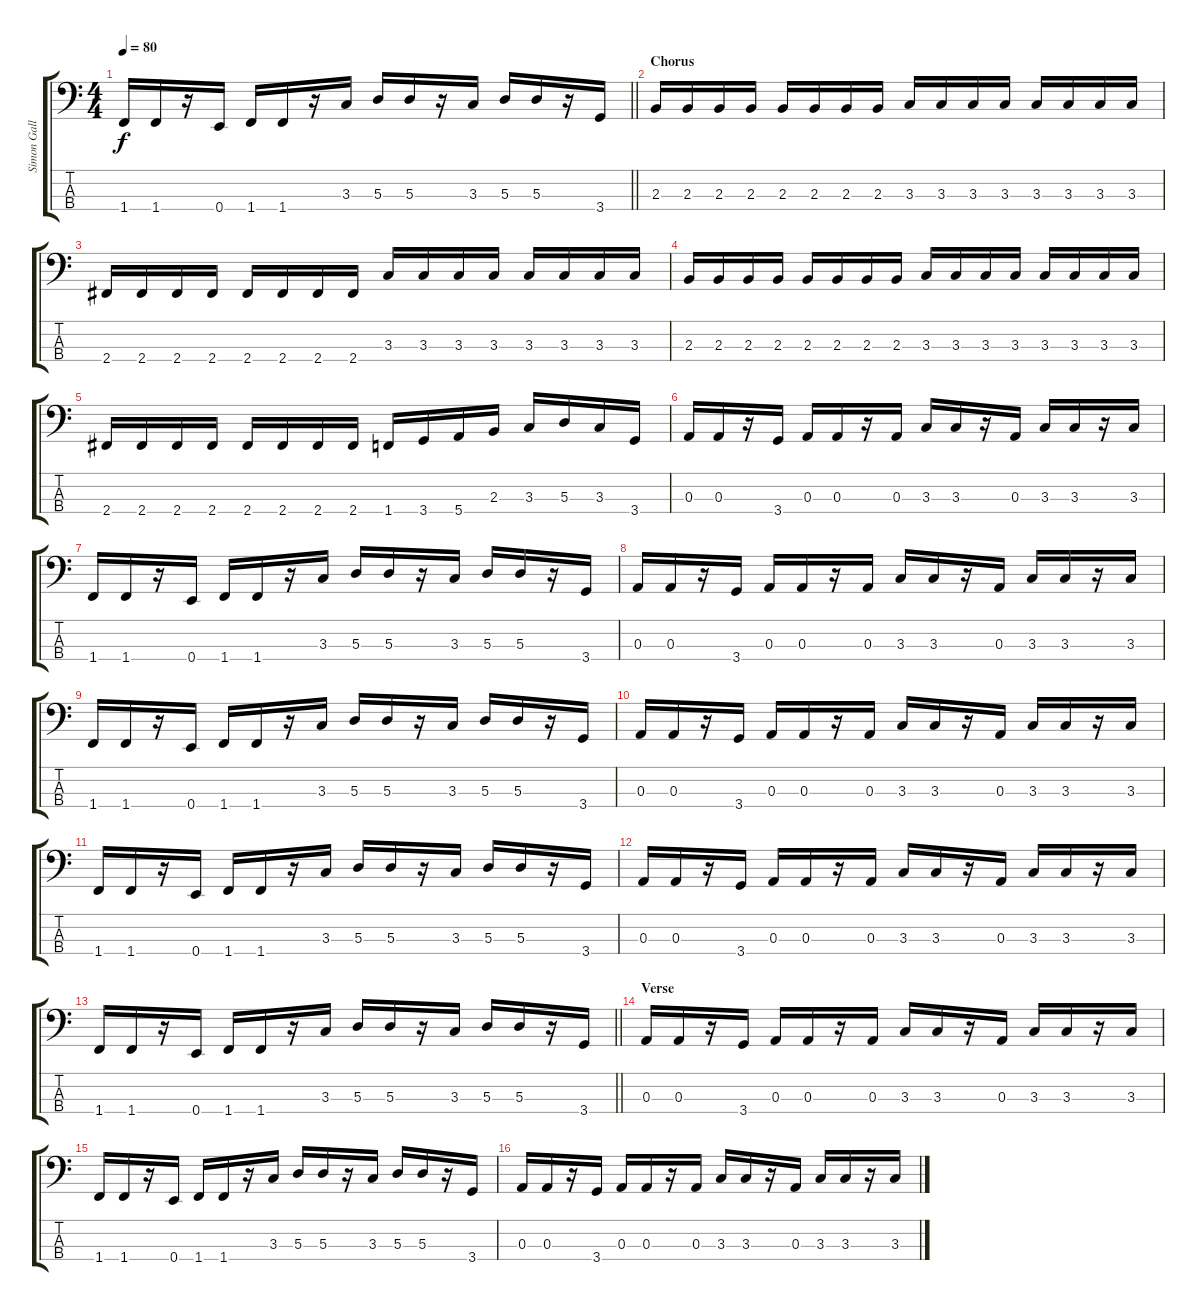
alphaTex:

\track ("Simon Gallup" "Simon Gall") {instrument electricbasspick}
\staff {score tabs}
\tuning (G2 D2 A1 E1) {hide}
\ts (4 4)
\tempo 80
\clef f4
\barLineRight lightlight
\ks c
1.4.16{dy f} 1.4.16 r.16 0.4.16 1.4.16 1.4.16 r.16 3.3.16 5.3.16 5.3.16 r.16 3.3.16 5.3.16 5.3.16 r.16 3.4.16 |
\section ("" "Chorus")
2.3.16 2.3.16 2.3.16 2.3.16 2.3.16 2.3.16 2.3.16 2.3.16 3.3.16 3.3.16 3.3.16 3.3.16 3.3.16 3.3.16 3.3.16 3.3.16 |
2.4.16 2.4.16 2.4.16 2.4.16 2.4.16 2.4.16 2.4.16 2.4.16 3.3.16 3.3.16 3.3.16 3.3.16 3.3.16 3.3.16 3.3.16 3.3.16 |
2.3.16 2.3.16 2.3.16 2.3.16 2.3.16 2.3.16 2.3.16 2.3.16 3.3.16 3.3.16 3.3.16 3.3.16 3.3.16 3.3.16 3.3.16 3.3.16 |
2.4.16 2.4.16 2.4.16 2.4.16 2.4.16 2.4.16 2.4.16 2.4.16 1.4.16 3.4.16 5.4.16 2.3.16 3.3.16 5.3.16 3.3.16 3.4.16 |
0.3.16 0.3.16 r.16 3.4.16 0.3.16 0.3.16 r.16 0.3.16 3.3.16 3.3.16 r.16 0.3.16 3.3.16 3.3.16 r.16 3.3.16 |
1.4.16 1.4.16 r.16 0.4.16 1.4.16 1.4.16 r.16 3.3.16 5.3.16 5.3.16 r.16 3.3.16 5.3.16 5.3.16 r.16 3.4.16 |
0.3.16 0.3.16 r.16 3.4.16 0.3.16 0.3.16 r.16 0.3.16 3.3.16 3.3.16 r.16 0.3.16 3.3.16 3.3.16 r.16 3.3.16 |
1.4.16 1.4.16 r.16 0.4.16 1.4.16 1.4.16 r.16 3.3.16 5.3.16 5.3.16 r.16 3.3.16 5.3.16 5.3.16 r.16 3.4.16 |
0.3.16 0.3.16 r.16 3.4.16 0.3.16 0.3.16 r.16 0.3.16 3.3.16 3.3.16 r.16 0.3.16 3.3.16 3.3.16 r.16 3.3.16 |
1.4.16 1.4.16 r.16 0.4.16 1.4.16 1.4.16 r.16 3.3.16 5.3.16 5.3.16 r.16 3.3.16 5.3.16 5.3.16 r.16 3.4.16 |
0.3.16 0.3.16 r.16 3.4.16 0.3.16 0.3.16 r.16 0.3.16 3.3.16 3.3.16 r.16 0.3.16 3.3.16 3.3.16 r.16 3.3.16 |
\barLineRight lightlight
1.4.16 1.4.16 r.16 0.4.16 1.4.16 1.4.16 r.16 3.3.16 5.3.16 5.3.16 r.16 3.3.16 5.3.16 5.3.16 r.16 3.4.16 |
\section ("" "Verse")
0.3.16 0.3.16 r.16 3.4.16 0.3.16 0.3.16 r.16 0.3.16 3.3.16 3.3.16 r.16 0.3.16 3.3.16 3.3.16 r.16 3.3.16 |
1.4.16 1.4.16 r.16 0.4.16 1.4.16 1.4.16 r.16 3.3.16 5.3.16 5.3.16 r.16 3.3.16 5.3.16 5.3.16 r.16 3.4.16 |
0.3.16 0.3.16 r.16 3.4.16 0.3.16 0.3.16 r.16 0.3.16 3.3.16 3.3.16 r.16 0.3.16 3.3.16 3.3.16 r.16 3.3.16
